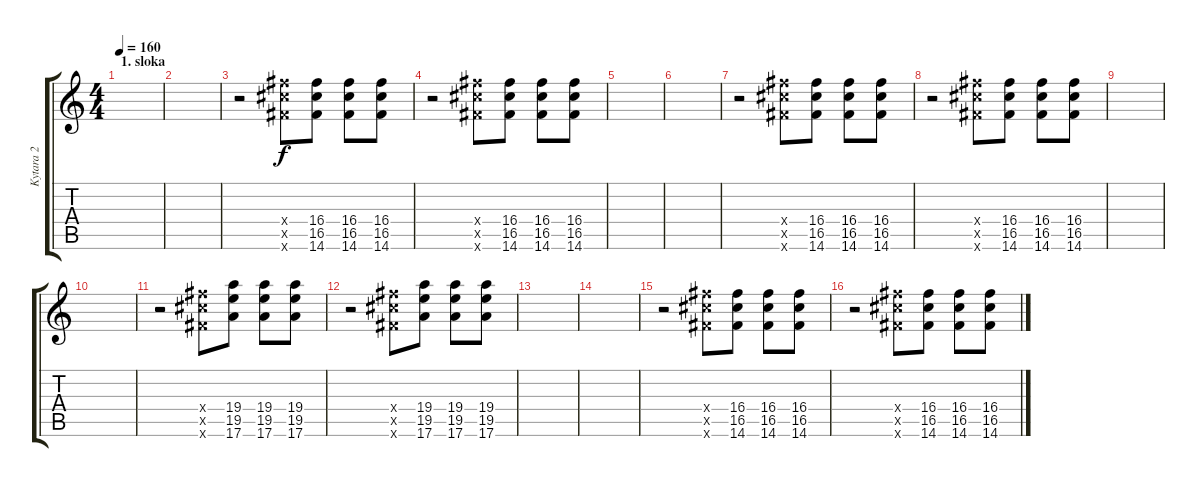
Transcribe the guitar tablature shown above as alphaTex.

\track ("Kytara 2" "Kytara 2") {instrument distortionguitar}
\staff {score tabs}
\tuning (E4 B3 G3 D3 A2 E2) {hide}
\ts (4 4)
\section ("" "1. sloka")
\tempo 160
\clef g2
\ks c
|
|
r.2 (16.4{x} 16.5{x} 14.6{x}).8 (16.4 16.5 14.6).8 (16.4 16.5 14.6).8 (16.4 16.5 14.6).8 |
r.2 (16.4{x} 16.5{x} 14.6{x}).8 (16.4 16.5 14.6).8 (16.4 16.5 14.6).8 (16.4 16.5 14.6).8 |
|
|
r.2 (16.4{x} 16.5{x} 14.6{x}).8 (16.4 16.5 14.6).8 (16.4 16.5 14.6).8 (16.4 16.5 14.6).8 |
r.2 (16.4{x} 16.5{x} 14.6{x}).8 (16.4 16.5 14.6).8 (16.4 16.5 14.6).8 (16.4 16.5 14.6).8 |
|
|
r.2 (16.4{x} 16.5{x} 14.6{x}).8 (19.4 19.5 17.6).8 (19.4 19.5 17.6).8 (19.4 19.5 17.6).8 |
r.2 (16.4{x} 16.5{x} 14.6{x}).8 (19.4 19.5 17.6).8 (19.4 19.5 17.6).8 (19.4 19.5 17.6).8 |
|
|
r.2 (16.4{x} 16.5{x} 14.6{x}).8 (16.4 16.5 14.6).8 (16.4 16.5 14.6).8 (16.4 16.5 14.6).8 |
r.2 (16.4{x} 16.5{x} 14.6{x}).8 (16.4 16.5 14.6).8 (16.4 16.5 14.6).8 (16.4 16.5 14.6).8
